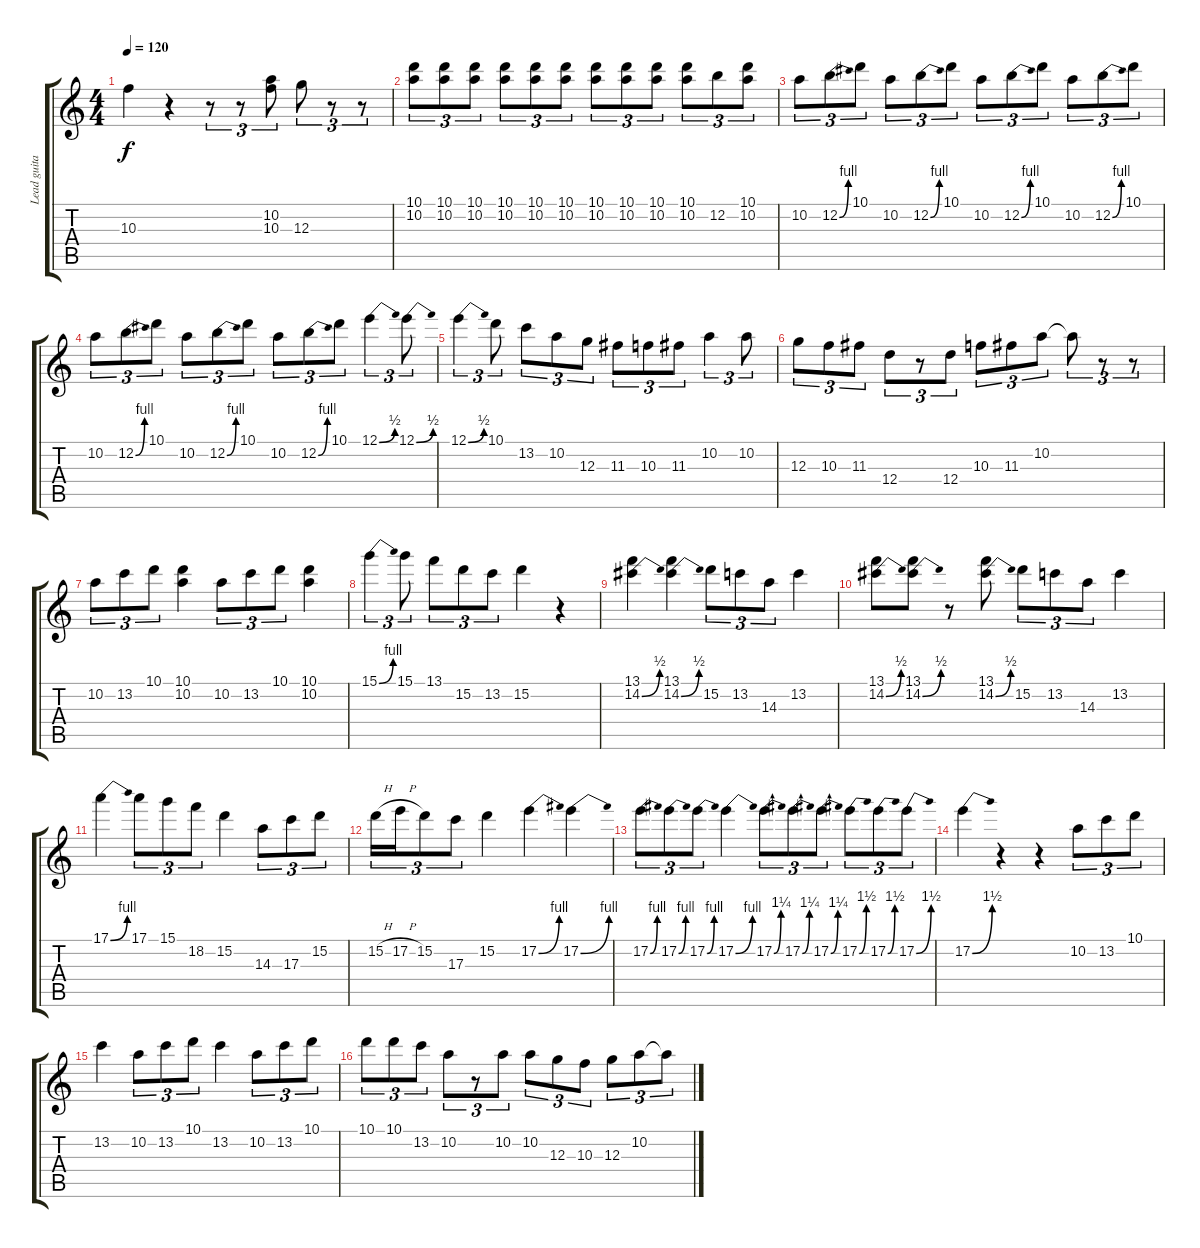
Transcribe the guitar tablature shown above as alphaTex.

\track ("Lead guitar 1" "Lead guita") {instrument overdrivenguitar}
\staff {score tabs}
\tuning (E4 B3 G3 D3 A2 E2) {hide}
\ts (4 4)
\tempo 120
\clef g2
\ks c
10.3.4{dy f} r.4 r.8{tu (3 2)} r.8{tu (3 2)} (10.2 10.3).8{tu (3 2)} 12.3.8{tu (3 2)} r.8{tu (3 2)} r.8{tu (3 2)} |
(10.1 10.2).8{tu (3 2)} (10.1 10.2).8{tu (3 2)} (10.1 10.2).8{tu (3 2)} (10.1 10.2).8{tu (3 2)} (10.1 10.2).8{tu (3 2)} (10.1 10.2).8{tu (3 2)} (10.1 10.2).8{tu (3 2)} (10.1 10.2).8{tu (3 2)} (10.1 10.2).8{tu (3 2)} (10.1 10.2).8{tu (3 2)} 12.2.8{tu (3 2)} (10.1 10.2).8{tu (3 2)} |
10.2.8{tu (3 2)} 12.2{be (bend 0 0 60 4)}.8{tu (3 2)} 10.1.8{tu (3 2)} 10.2.8{tu (3 2)} 12.2{be (bend 0 0 60 4)}.8{tu (3 2)} 10.1.8{tu (3 2)} 10.2.8{tu (3 2)} 12.2{be (bend 0 0 60 4)}.8{tu (3 2)} 10.1.8{tu (3 2)} 10.2.8{tu (3 2)} 12.2{be (bend 0 0 60 4)}.8{tu (3 2)} 10.1.8{tu (3 2)} |
10.2.8{tu (3 2)} 12.2{be (bend 0 0 60 4)}.8{tu (3 2)} 10.1.8{tu (3 2)} 10.2.8{tu (3 2)} 12.2{be (bend 0 0 60 4)}.8{tu (3 2)} 10.1.8{tu (3 2)} 10.2.8{tu (3 2)} 12.2{be (bend 0 0 60 4)}.8{tu (3 2)} 10.1.8{tu (3 2)} 12.1{be (bend 0 0 60 2)}.4{tu (3 2)} 12.1{be (bend 0 0 60 2)}.8{tu (3 2)} |
12.1{be (bend 0 0 60 2)}.4{tu (3 2)} 10.1.8{tu (3 2)} 13.2.8{tu (3 2)} 10.2.8{tu (3 2)} 12.3.8{tu (3 2)} 11.3.8{tu (3 2)} 10.3.8{tu (3 2)} 11.3.8{tu (3 2)} 10.2.4{tu (3 2)} 10.2.8{tu (3 2)} |
12.3.8{tu (3 2)} 10.3.8{tu (3 2)} 11.3.8{tu (3 2)} 12.4.8{tu (3 2)} r.8{tu (3 2)} 12.4.8{tu (3 2)} 10.3.8{tu (3 2)} 11.3.8{tu (3 2)} 10.2.8{tu (3 2)} 10.2{t}.8{tu (3 2)} r.8{tu (3 2)} r.8{tu (3 2)} |
10.2.8{tu (3 2)} 13.2.8{tu (3 2)} 10.1.8{tu (3 2)} (10.1 10.2).4 10.2.8{tu (3 2)} 13.2.8{tu (3 2)} 10.1.8{tu (3 2)} (10.1 10.2).4 |
15.1{be (bend 0 0 60 4)}.4{tu (3 2)} 15.1.8{tu (3 2)} 13.1.8{tu (3 2)} 15.2.8{tu (3 2)} 13.2.8{tu (3 2)} 15.2.4 r.4 |
(13.1 14.2{be (bend 0 0 60 2)}).4 (13.1 14.2{be (bend 0 0 60 2)}).4 15.2.8{tu (3 2)} 13.2.8{tu (3 2)} 14.3.8{tu (3 2)} 13.2.4 |
(13.1 14.2{be (bend 0 0 60 2)}).8 (13.1 14.2{be (bend 0 0 60 2)}).8 r.8 (13.1 14.2{be (bend 0 0 60 2)}).8 15.2.8{tu (3 2)} 13.2.8{tu (3 2)} 14.3.8{tu (3 2)} 13.2.4 |
17.1{be (bend 0 0 60 4)}.4 17.1.8{tu (3 2)} 15.1.8{tu (3 2)} 18.2.8{tu (3 2)} 15.2.4 14.3.8{tu (3 2)} 17.3.8{tu (3 2)} 15.2.8{tu (3 2)} |
15.2{h}.16{tu (3 2)} 17.2{h}.16{tu (3 2)} 15.2.8{tu (3 2)} 17.3.8{tu (3 2)} 15.2.4 17.2{be (bend 0 0 60 4)}.4 17.2{be (bend 0 0 60 4)}.4 |
17.2{be (bend 0 0 60 4)}.8{tu (3 2)} 17.2{be (bend 0 0 60 4)}.8{tu (3 2)} 17.2{be (bend 0 0 60 4)}.8{tu (3 2)} 17.2{be (bend 0 0 60 4)}.4 17.2{be (bend 0 0 60 5)}.8{tu (3 2)} 17.2{be (bend 0 0 60 5)}.8{tu (3 2)} 17.2{be (bend 0 0 60 5)}.8{tu (3 2)} 17.2{be (bend 0 0 60 6)}.8{tu (3 2)} 17.2{be (bend 0 0 60 6)}.8{tu (3 2)} 17.2{be (bend 0 0 60 6)}.8{tu (3 2)} |
17.2{be (bend 0 0 60 6)}.4 r.4 r.4 10.2.8{tu (3 2)} 13.2.8{tu (3 2)} 10.1.8{tu (3 2)} |
13.2.4 10.2.8{tu (3 2)} 13.2.8{tu (3 2)} 10.1.8{tu (3 2)} 13.2.4 10.2.8{tu (3 2)} 13.2.8{tu (3 2)} 10.1.8{tu (3 2)} |
10.1.8{tu (3 2)} 10.1.8{tu (3 2)} 13.2.8{tu (3 2)} 10.2.8{tu (3 2)} r.8{tu (3 2)} 10.2.8{tu (3 2)} 10.2.8{tu (3 2)} 12.3.8{tu (3 2)} 10.3.8{tu (3 2)} 12.3.8{tu (3 2)} 10.2.8{tu (3 2)} 10.2{t}.8{tu (3 2)}
